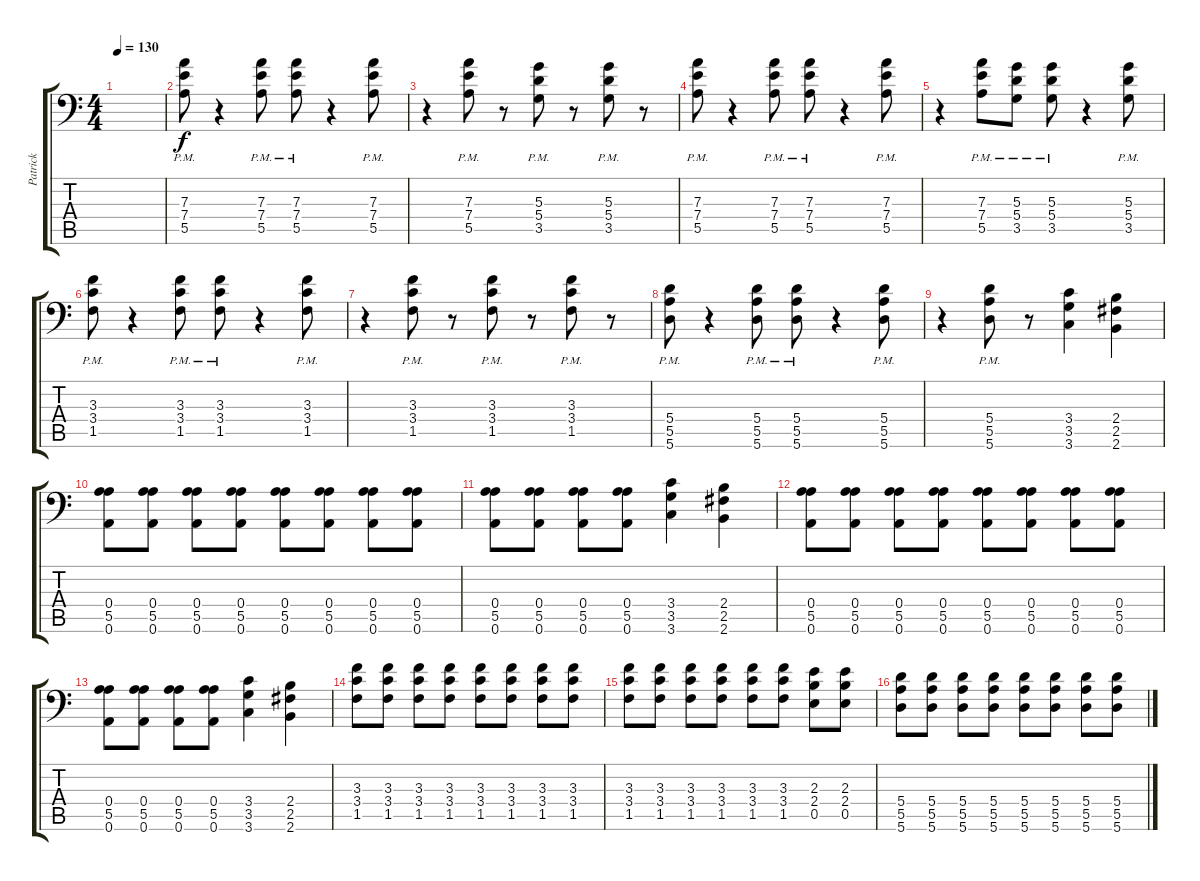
\track ("Patrick" "Patrick") {instrument distortionguitar}
\staff {score tabs}
\tuning (B3 Gb3 D3 A2 E2 A1) {hide}
\ts (4 4)
\tempo 130
\clef f4
\ks c
|
(7.3{pm} 7.4 5.5).8{volume 8} r.4 (7.3{pm} 7.4 5.5).8 (7.3{pm} 7.4 5.5).8 r.4 (7.3{pm} 7.4 5.5).8 |
r.4 (7.3 7.4{pm} 5.5).8 r.8 (5.3 5.4{pm} 3.5).8 r.8 (5.3 5.4{pm} 3.5).8 r.8 |
(7.3{pm} 7.4 5.5).8 r.4 (7.3{pm} 7.4 5.5).8 (7.3{pm} 7.4 5.5).8 r.4 (7.3{pm} 7.4 5.5).8 |
r.4 (7.3 7.4{pm} 5.5).8 (5.3 5.4{pm} 3.5).8 (5.3 5.4{pm} 3.5).8 r.4 (5.3{pm} 5.4 3.5).8 |
(3.3{pm} 3.4 1.5).8 r.4 (3.3{pm} 3.4 1.5).8 (3.3{pm} 3.4 1.5).8 r.4 (3.3{pm} 3.4 1.5).8 |
r.4 (3.3 3.4{pm} 1.5).8 r.8 (3.3 3.4{pm} 1.5).8 r.8 (3.3{pm} 3.4 1.5).8 r.8 |
(5.4 5.5{pm} 5.6).8 r.4 (5.4 5.5{pm} 5.6).8 (5.4 5.5{pm} 5.6).8 r.4 (5.4 5.5{pm} 5.6).8 |
r.4 (5.4{pm} 5.5 5.6).8 r.8 (3.4 3.5 3.6).4{volume 12} (2.4 2.5 2.6).4 |
(0.4 5.5 0.6).8 (0.4 5.5 0.6).8 (0.4 5.5 0.6).8 (0.4 5.5 0.6).8 (0.4 5.5 0.6).8 (0.4 5.5 0.6).8 (0.4 5.5 0.6).8 (0.4 5.5 0.6).8 |
(0.4 5.5 0.6).8 (0.4 5.5 0.6).8 (0.4 5.5 0.6).8 (0.4 5.5 0.6).8 (3.4 3.5 3.6).4 (2.4 2.5 2.6).4 |
(0.4 5.5 0.6).8 (0.4 5.5 0.6).8 (0.4 5.5 0.6).8 (0.4 5.5 0.6).8 (0.4 5.5 0.6).8 (0.4 5.5 0.6).8 (0.4 5.5 0.6).8 (0.4 5.5 0.6).8 |
(0.4 5.5 0.6).8 (0.4 5.5 0.6).8 (0.4 5.5 0.6).8 (0.4 5.5 0.6).8 (3.4 3.5 3.6).4 (2.4 2.5 2.6).4 |
(3.3 3.4 1.5).8 (3.3 3.4 1.5).8 (3.3 3.4 1.5).8 (3.3 3.4 1.5).8 (3.3 3.4 1.5).8 (3.3 3.4 1.5).8 (3.3 3.4 1.5).8 (3.3 3.4 1.5).8 |
(3.3 3.4 1.5).8 (3.3 3.4 1.5).8 (3.3 3.4 1.5).8 (3.3 3.4 1.5).8 (3.3 3.4 1.5).8 (3.3 3.4 1.5).8 (2.3 2.4 0.5).8 (2.3 2.4 0.5).8 |
(5.4 5.5 5.6).8 (5.4 5.5 5.6).8 (5.4 5.5 5.6).8 (5.4 5.5 5.6).8 (5.4 5.5 5.6).8 (5.4 5.5 5.6).8 (5.4 5.5 5.6).8 (5.4 5.5 5.6).8
